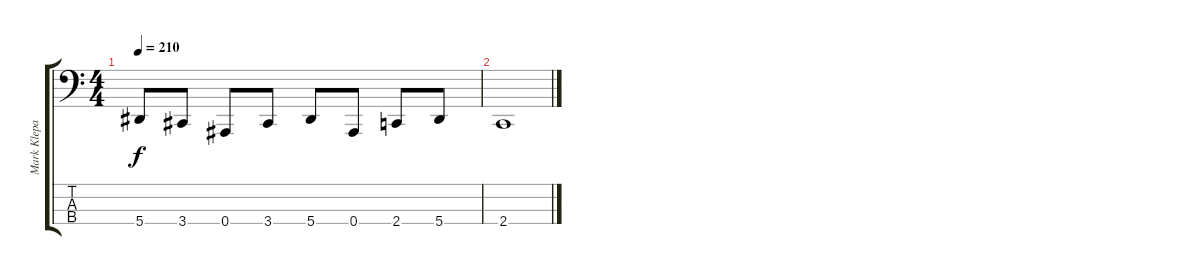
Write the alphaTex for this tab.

\track ("Mark Klepaski" "Mark Klepa") {instrument electricbassfinger}
\staff {score tabs}
\tuning (Eb2 Bb1 F1 Bb0) {hide}
\ts (4 4)
\tempo 210
\clef f4
\ks c
5.4.8{dy f} 3.4.8 0.4.8 3.4.8 5.4.8 0.4.8 2.4.8 5.4.8 |
2.4.1
